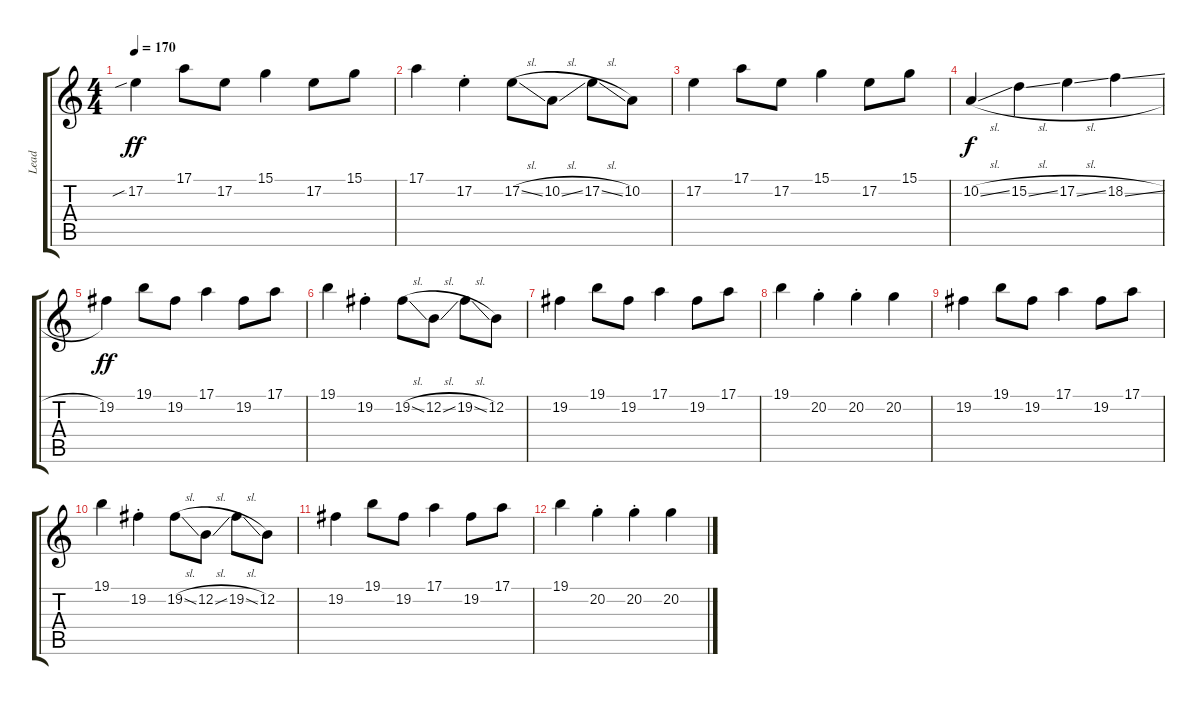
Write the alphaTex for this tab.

\track ("Lead" "Lead") {instrument lead2sawtooth}
\staff {score tabs}
\tuning (E4 B3 G3 D3 A2 E2) {hide}
\ts (4 4)
\tempo 170
\clef g2
\ks c
17.2{sib}.4{dy ff} 17.1.8 17.2.8 15.1.4 17.2.8 15.1.8 |
17.1.4 17.2{st}.4 17.2{sl}.8 10.2{sl}.8 17.2{sl}.8 10.2.8 |
17.2.4 17.1.8 17.2.8 15.1.4 17.2.8 15.1.8 |
10.2{sl}.4{dy f} 15.2{sl}.4 17.2{sl}.4 18.2{sl}.4 |
19.2.4{dy ff} 19.1.8 19.2.8 17.1.4 19.2.8 17.1.8 |
19.1.4 19.2{st}.4 19.2{sl}.8 12.2{sl}.8 19.2{sl}.8 12.2.8 |
19.2.4 19.1.8 19.2.8 17.1.4 19.2.8 17.1.8 |
19.1.4 20.2{st}.4 20.2{st}.4 20.2.4 |
19.2.4 19.1.8 19.2.8 17.1.4 19.2.8 17.1.8 |
19.1.4 19.2{st}.4 19.2{sl}.8 12.2{sl}.8 19.2{sl}.8 12.2.8 |
19.2.4 19.1.8 19.2.8 17.1.4 19.2.8 17.1.8 |
19.1.4 20.2{st}.4 20.2{st}.4 20.2.4
